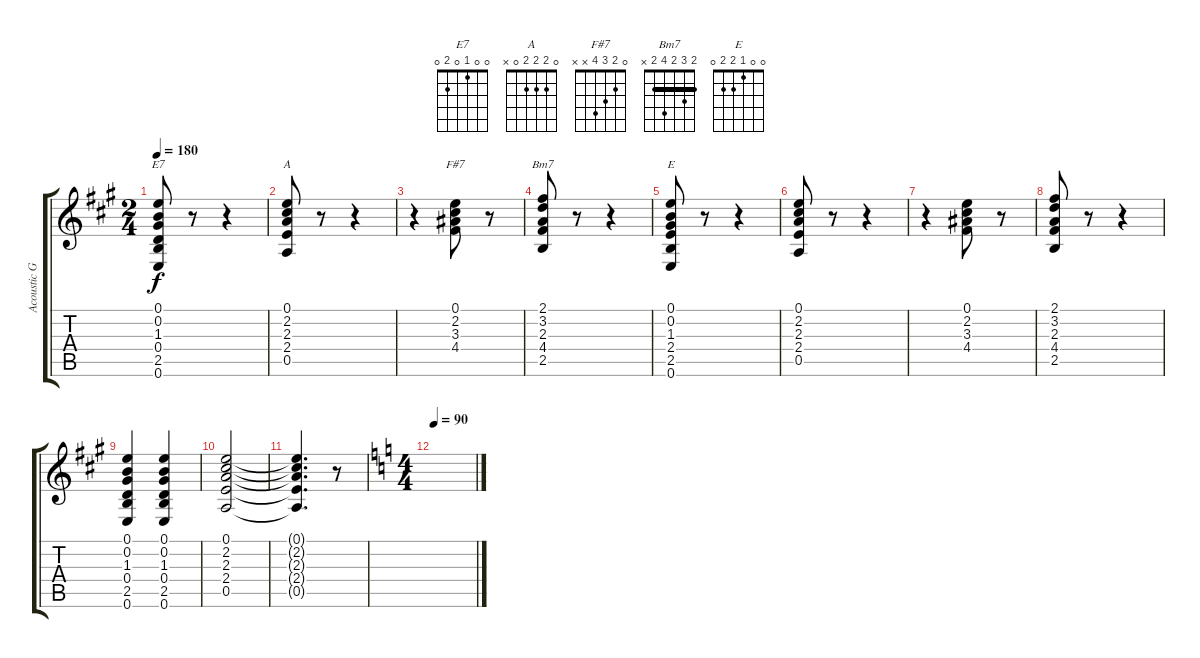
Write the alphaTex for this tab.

\track ("Acoustic Guitar" "Acoustic G") {instrument acousticguitarsteel}
\staff {score tabs}
\tuning (E4 B3 G3 D3 A2 E2) {hide}
\chord ("E7" 0 0 1 0 2 0)
\chord ("A" 0 2 2 2 0 x)
\chord ("F#7" 0 2 3 4 x x)
\chord ("Bm7" 2 3 2 4 2 x) {barre 2}
\chord ("E" 0 0 1 2 2 0)
\ts (2 4)
\tempo 180
\clef g2
\ks a
(0.1 0.2 1.3 0.4 2.5 0.6).8{ch "E7" dy f} r.8 r.4 |
(0.1 2.2 2.3 2.4 0.5).8{ch "A"} r.8 r.4 |
r.4 (0.1 2.2 3.3 4.4).8{ch "F#7"} r.8 |
(2.1 3.2 2.3 4.4 2.5).8{ch "Bm7"} r.8 r.4 |
(0.1 0.2 1.3 2.4 2.5 0.6).8{ch "E"} r.8 r.4 |
(0.1 2.2 2.3 2.4 0.5).8 r.8 r.4 |
r.4 (0.1 2.2 3.3 4.4).8 r.8 |
(2.1 3.2 2.3 4.4 2.5).8 r.8 r.4 |
(0.1 0.2 1.3 0.4 2.5 0.6).4 (0.1 0.2 1.3 0.4 2.5 0.6).4 |
(0.1 2.2 2.3 2.4 0.5).2 |
(0.1{t} 2.2{t} 2.3{t} 2.4{t} 0.5{t}).4{d} r.8 |
\ts (4 4)
\tempo 90
\ks c
